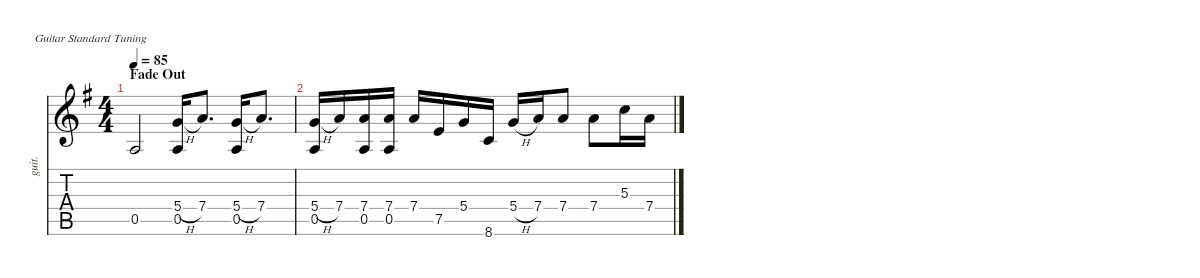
\defaultSystemsLayout 4
\hideDynamics
\bracketExtendMode nobrackets
\otherSystemsTrackNameOrientation horizontal
\track ("Fill guitar" "guit.") {defaultSystemsLayout 8 instrument overdrivenguitar}
\staff {score tabs}
\tuning (E4 B3 G3 D3 A2 E2)
\ts (4 4)
\section ("" "Fade Out")
\tempo 85
\clef g2
\ks g
0.5{acc forcenatural}.2{dy f} (5.4{h acc forcenatural} 0.5{acc forcenatural}).16 7.4{acc forcenatural}.8{d} (5.4{h acc forcenatural} 0.5{acc forcenatural}).16 7.4{acc forcenatural}.8{d} |
(5.4{h acc forcenatural} 0.5{acc forcenatural}).16 7.4{acc forcenatural}.16 (7.4{acc forcenatural} 0.5{acc forcenatural}).16 (7.4{acc forcenatural} 0.5{acc forcenatural}).16 7.4{acc forcenatural}.16 7.5{acc forcenatural}.16 5.4{acc forcenatural}.16 8.6{acc forcenatural}.16 5.4{h acc forcenatural}.16 7.4{acc forcenatural}.16 7.4{acc forcenatural}.8 7.4{acc forcenatural}.8 5.3{acc forcenatural}.16 7.4{acc forcenatural}.16
